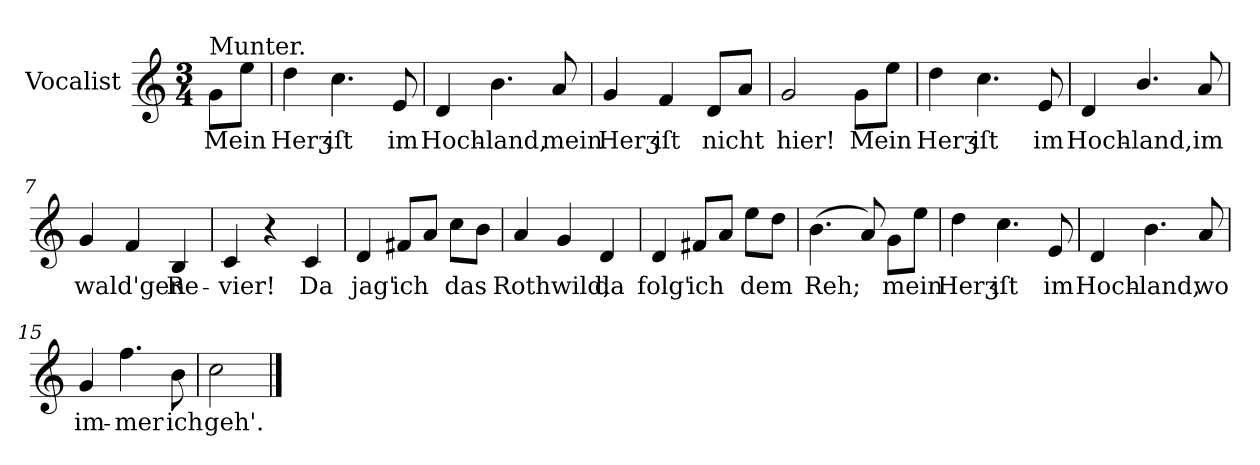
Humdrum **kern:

**kern	**text
*part1	*part1
*staff1	*staff1
*I"Vocalist	*
*clefG2	*
*k[]	*
*C:	*
*M3/4	*
=	=
!LO:TX:a:t=Munter.	!
8gL	Mein
8eeJ	.
=1	=1
4dd	Herʒ
4.cc	iſt
8e	im
=2	=2
4d	Hoch-
4.b	-land,
8a	mein
=3	=3
4g	Herʒ
4f	iſt
8dL	nicht
8aJ	.
=4	=4
2g	hier!
8gL	Mein
8eeJ	.
=5	=5
4dd	Herʒ
4.cc	iſt
8e	im
=6	=6
4d	Hoch-
4.b/	-land,
8a	im
=7	=7
4g	wald'gen
4f	.
4B	Re-
=8	=8
4c	-vier!
4r	.
4c	Da
=9	=9
4d	jag'
8f#XL	ich
8aJ	.
8ccL	das
8bJ	.
=10	=10
4a	Rothwild,
4g	.
4d	da
=11	=11
4d	folg'
8f#XL	ich
8aJ	.
8eeL	dem
8ddJ	.
=12	=12
(4.b	Reh;
8a)	.
8gL	mein
8eeJ	.
=13	=13
4dd	Herʒ
4.cc	iſt
8e	im
=14	=14
4d	Hoch-
4.b	-land,
8a	wo
=15	=15
4g	im-
4.ff	-mer
8b	ich
=16	=16
2cc	geh'.
==	==
*-	*-
